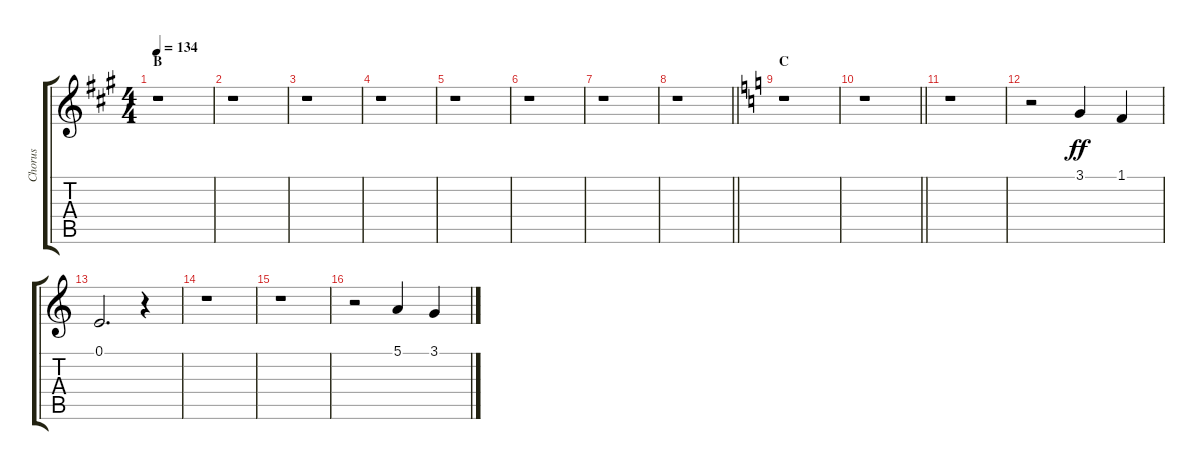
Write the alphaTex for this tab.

\track ("Chorus" "Chorus") {instrument voiceoohs}
\staff {score tabs}
\tuning (E4 B3 G3 D3 A2 E2) {hide}
\ts (4 4)
\section ("" "B")
\tempo 134
\clef g2
\ks a
r.1{dy ff} |
r.1 |
r.1 |
r.1 |
r.1 |
r.1 |
r.1 |
\barLineRight lightlight
r.1 |
\section ("" "C")
\ks c
r.1 |
\barLineRight lightlight
r.1 |
r.1 |
r.2 3.1.4 1.1.4 |
0.1.2{d} r.4 |
r.1 |
r.1 |
r.2 5.1.4 3.1.4
